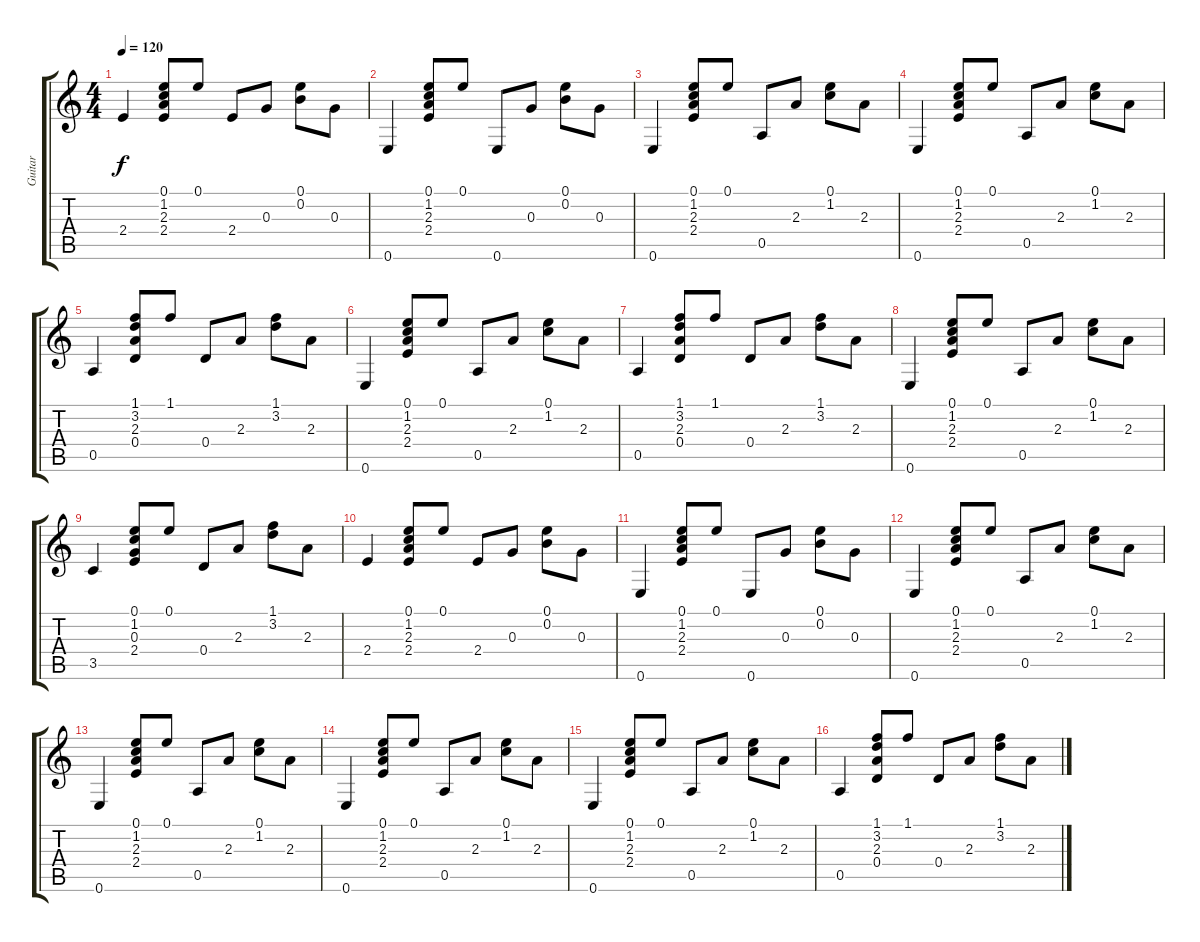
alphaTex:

\track ("Guitar" "Guitar") {instrument acousticguitarsteel}
\staff {score tabs}
\tuning (E4 B3 G3 D3 A2 E2) {hide}
\ts (4 4)
\tempo 120
\clef g2
\ks c
2.4.4{dy f} (0.1 1.2 2.3 2.4).8 0.1.8 2.4.8 0.3.8 (0.1 0.2).8 0.3.8 |
0.6.4 (0.1 1.2 2.3 2.4).8 0.1.8 0.6.8 0.3.8 (0.1 0.2).8 0.3.8 |
0.6.4 (0.1 1.2 2.3 2.4).8 0.1.8 0.5.8 2.3.8 (0.1 1.2).8 2.3.8 |
0.6.4 (0.1 1.2 2.3 2.4).8 0.1.8 0.5.8 2.3.8 (0.1 1.2).8 2.3.8 |
0.5.4 (1.1 3.2 2.3 0.4).8 1.1.8 0.4.8 2.3.8 (1.1 3.2).8 2.3.8 |
0.6.4 (0.1 1.2 2.3 2.4).8 0.1.8 0.5.8 2.3.8 (0.1 1.2).8 2.3.8 |
0.5.4 (1.1 3.2 2.3 0.4).8 1.1.8 0.4.8 2.3.8 (1.1 3.2).8 2.3.8 |
0.6.4 (0.1 1.2 2.3 2.4).8 0.1.8 0.5.8 2.3.8 (0.1 1.2).8 2.3.8 |
3.5.4 (0.1 1.2 0.3 2.4).8 0.1.8 0.4.8 2.3.8 (1.1 3.2).8 2.3.8 |
2.4.4 (0.1 1.2 2.3 2.4).8 0.1.8 2.4.8 0.3.8 (0.1 0.2).8 0.3.8 |
0.6.4 (0.1 1.2 2.3 2.4).8 0.1.8 0.6.8 0.3.8 (0.1 0.2).8 0.3.8 |
0.6.4 (0.1 1.2 2.3 2.4).8 0.1.8 0.5.8 2.3.8 (0.1 1.2).8 2.3.8 |
0.6.4 (0.1 1.2 2.3 2.4).8 0.1.8 0.5.8 2.3.8 (0.1 1.2).8 2.3.8 |
0.6.4 (0.1 1.2 2.3 2.4).8 0.1.8 0.5.8 2.3.8 (0.1 1.2).8 2.3.8 |
0.6.4 (0.1 1.2 2.3 2.4).8 0.1.8 0.5.8 2.3.8 (0.1 1.2).8 2.3.8 |
0.5.4 (1.1 3.2 2.3 0.4).8 1.1.8 0.4.8 2.3.8 (1.1 3.2).8 2.3.8
